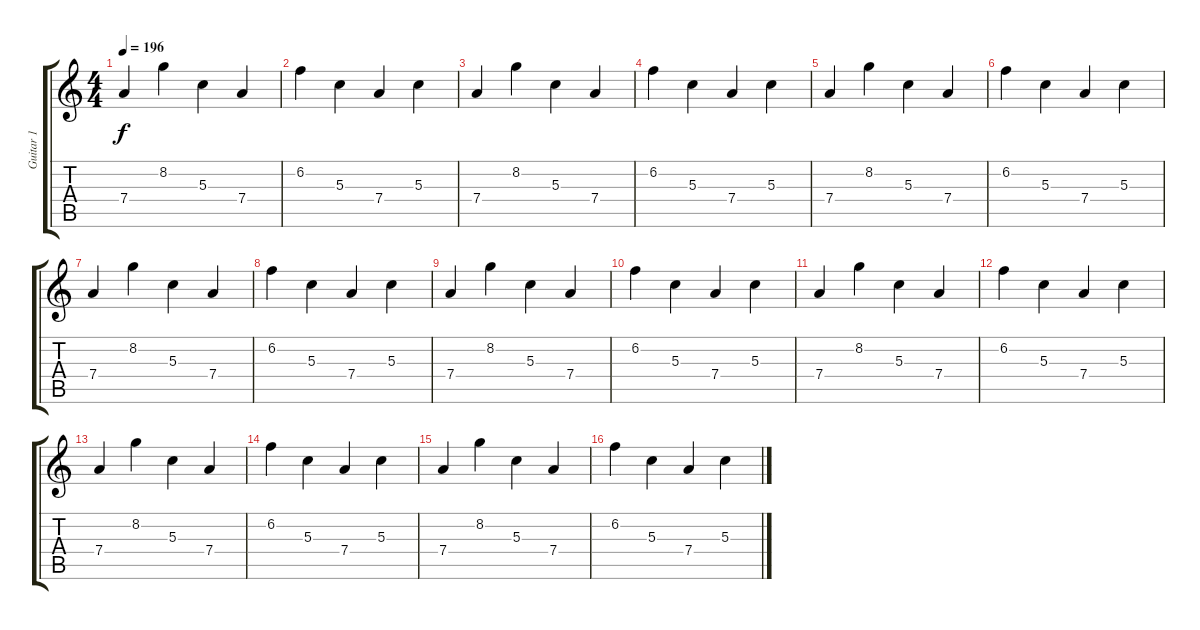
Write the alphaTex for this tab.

\track ("Guitar 1" "Guitar 1") {instrument electricguitarclean}
\staff {score tabs}
\tuning (E4 B3 G3 D3 A2 E2) {hide}
\ts (4 4)
\tempo 196
\clef g2
\ks c
7.4.4{dy f} 8.2.4 5.3.4 7.4.4 |
6.2.4 5.3.4 7.4.4 5.3.4 |
7.4.4 8.2.4 5.3.4 7.4.4 |
6.2.4 5.3.4 7.4.4 5.3.4 |
7.4.4 8.2.4 5.3.4 7.4.4 |
6.2.4 5.3.4 7.4.4 5.3.4 |
7.4.4 8.2.4 5.3.4 7.4.4 |
6.2.4 5.3.4 7.4.4 5.3.4 |
7.4.4 8.2.4 5.3.4 7.4.4 |
6.2.4 5.3.4 7.4.4 5.3.4 |
7.4.4 8.2.4 5.3.4 7.4.4 |
6.2.4 5.3.4 7.4.4 5.3.4 |
7.4.4 8.2.4 5.3.4 7.4.4 |
6.2.4 5.3.4 7.4.4 5.3.4 |
7.4.4 8.2.4 5.3.4 7.4.4 |
6.2.4 5.3.4 7.4.4 5.3.4
